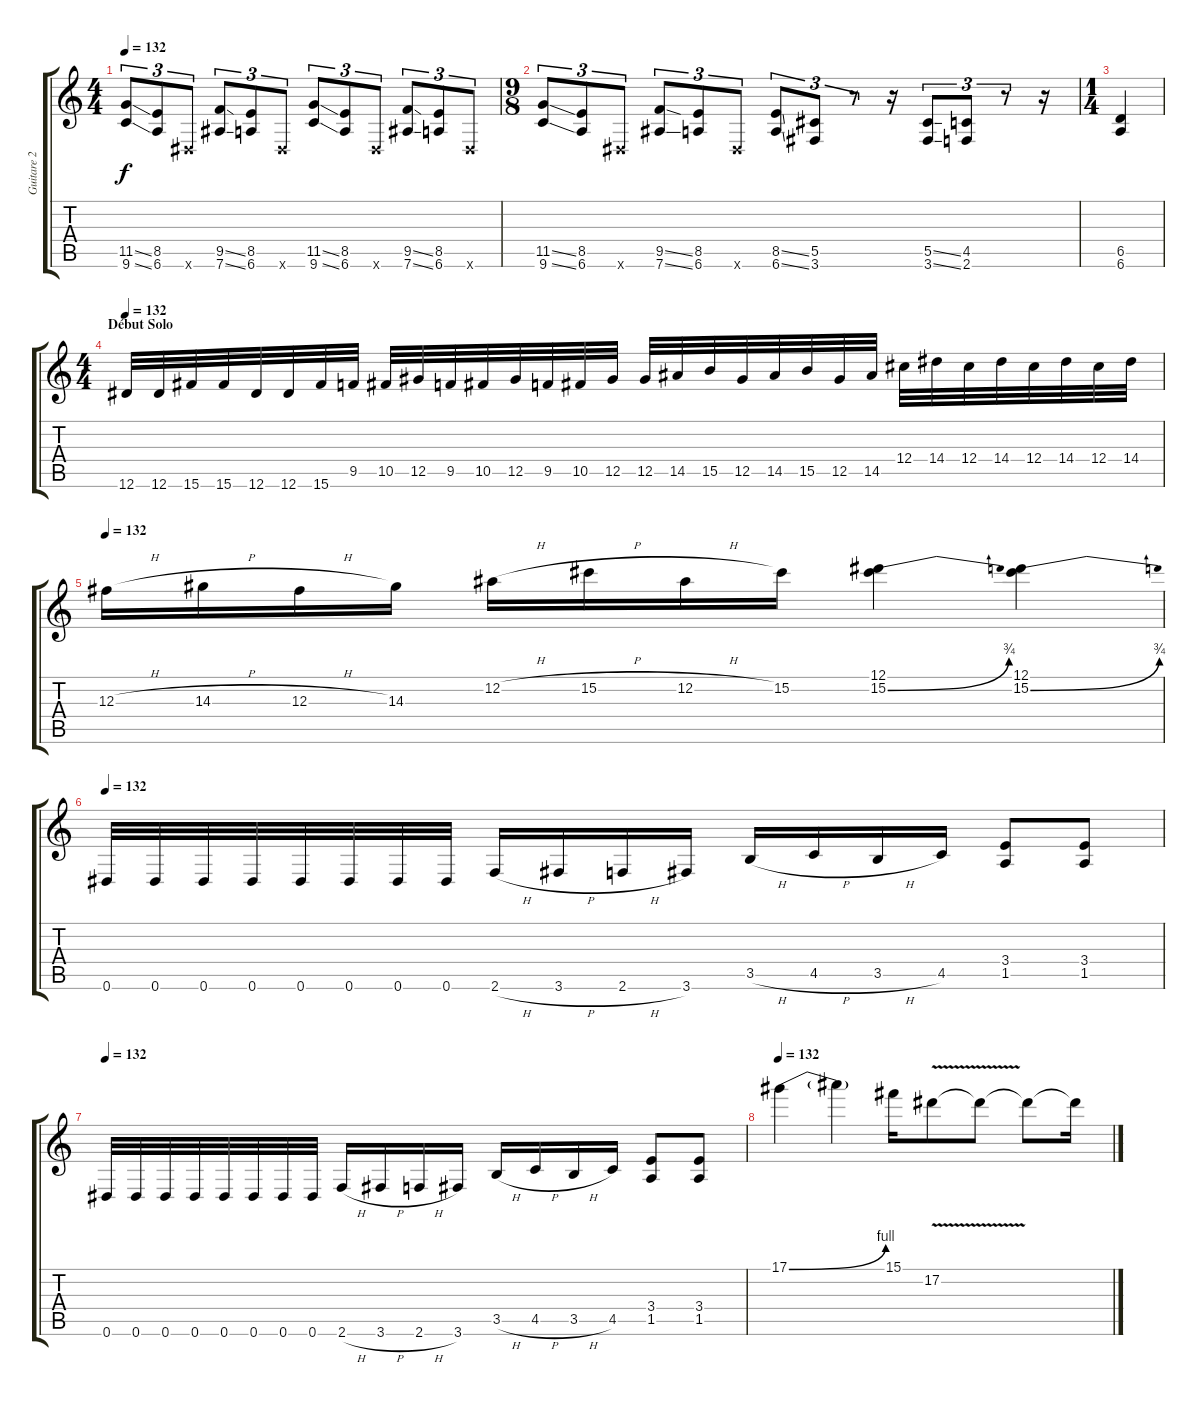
\track ("Guitare 2" "Guitare 2") {instrument distortionguitar}
\staff {score tabs}
\tuning (Eb4 Bb3 Gb3 Db3 Ab2 Eb2) {hide}
\ts (4 4)
\tempo 132
\clef g2
\ks c
(11.5{ss} 9.6{ss}).8{tu (3 2) dy f} (8.5 6.6).8{tu (3 2)} 0.6{x}.8{tu (3 2)} (9.5{ss} 7.6{ss}).8{tu (3 2)} (8.5 6.6).8{tu (3 2)} 0.6{x}.8{tu (3 2)} (11.5{ss} 9.6{ss}).8{tu (3 2)} (8.5 6.6).8{tu (3 2)} 0.6{x}.8{tu (3 2)} (9.5{ss} 7.6{ss}).8{tu (3 2)} (8.5 6.6).8{tu (3 2)} 0.6{x}.8{tu (3 2)} |
\ts (9 8)
(11.5{ss} 9.6{ss}).8{tu (3 2)} (8.5 6.6).8{tu (3 2)} 0.6{x}.8{tu (3 2)} (9.5{ss} 7.6{ss}).8{tu (3 2)} (8.5 6.6).8{tu (3 2)} 0.6{x}.8{tu (3 2)} (8.5{ss} 6.6{ss}).8{tu (3 2)} (5.5 3.6).8{tu (3 2)} r.8{tu (3 2)} r.16 (5.5{ss} 3.6{ss}).8{tu (3 2)} (4.5 2.6).8{tu (3 2)} r.8{tu (3 2)} r.16 |
\ts (1 4)
(6.5 6.6).4 |
\ts (4 4)
\section ("" "Début Solo")
\tempo 132
12.6.32 12.6.32 15.6.32 15.6.32 12.6.32 12.6.32 15.6.32 9.5.32 10.5.32 12.5.32 9.5.32 10.5.32 12.5.32 9.5.32 10.5.32 12.5.32 12.5.32 14.5.32 15.5.32 12.5.32 14.5.32 15.5.32 12.5.32 14.5.32 12.4.32 14.4.32 12.4.32 14.4.32 12.4.32 14.4.32 12.4.32 14.4.32 |
\tempo 132
12.3{h}.16 14.3{h}.16 12.3{h}.16 14.3.16 12.2{h}.16 15.2{h}.16 12.2{h}.16 15.2.16 (12.1 15.2{be (bend 0 0 60 3)}).4 (12.1 15.2{be (bend 0 0 60 3)}).4 |
\tempo 132
0.6.32 0.6.32 0.6.32 0.6.32 0.6.32 0.6.32 0.6.32 0.6.32 2.6{h}.16 3.6{h}.16 2.6{h}.16 3.6.16 3.5{h}.16 4.5{h}.16 3.5{h}.16 4.5.16 (3.4 1.5).8 (3.4 1.5).8 |
\tempo 132
0.6.32 0.6.32 0.6.32 0.6.32 0.6.32 0.6.32 0.6.32 0.6.32 2.6{h}.16 3.6{h}.16 2.6{h}.16 3.6.16 3.5{h}.16 4.5{h}.16 3.5{h}.16 4.5.16 (3.4 1.5).8 (3.4 1.5).8 |
\tempo 132
17.1{be (bend 0 0 60 4)}.4 17.1{t}.4 15.1.16 17.2{v}.8 17.2{t}.8 17.2{t}.8 17.2{t}.16
